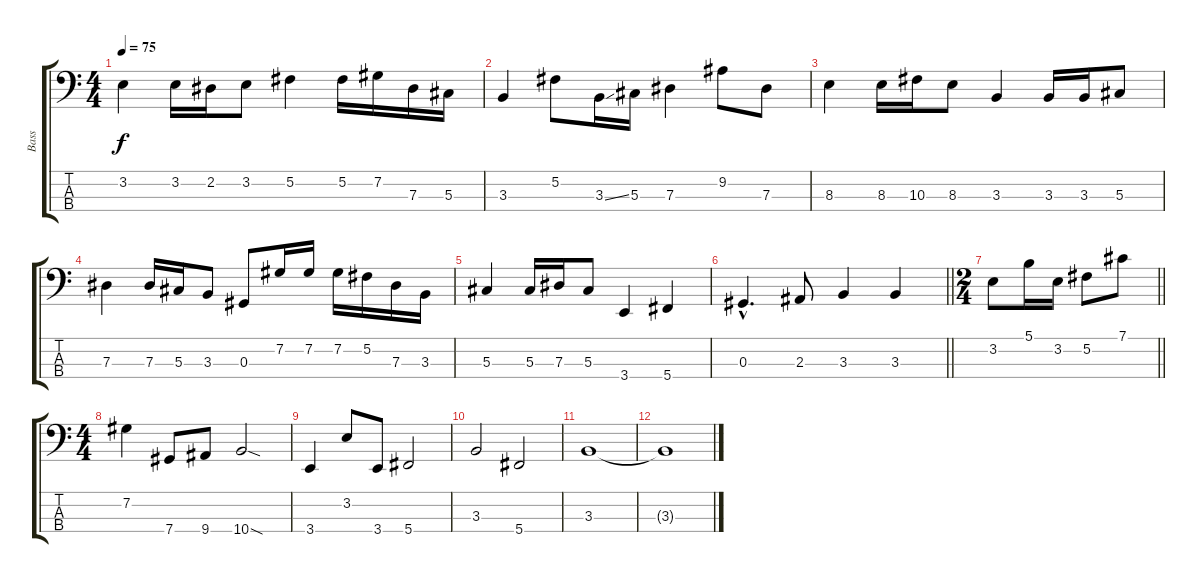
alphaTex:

\track ("Bass" "Bass") {instrument electricbasspick}
\staff {score tabs}
\tuning (Gb2 Db2 Ab1 Db1) {hide}
\ts (4 4)
\tempo 75
\clef f4
\ks c
3.2.4{dy f} 3.2.16 2.2.16 3.2.8 5.2.4 5.2.16 7.2.16 7.3.16 5.3.16 |
3.3.4 5.2.8 3.3{ss}.16 5.3.16 7.3.4 9.2.8 7.3.8 |
8.3.4 8.3.16 10.3.16 8.3.8 3.3.4 3.3.16 3.3.16 5.3.8 |
7.3.4 7.3.16 5.3.16 3.3.8 0.3.8 7.2.16 7.2.16 7.2.16 5.2.16 7.3.16 3.3.16 |
5.3.4 5.3.16 7.3.16 5.3.8 3.4.4 5.4.4 |
\barLineRight lightlight
0.3{hac}.4{d} 2.3.8 3.3.4 3.3.4 |
\ts (2 4)
\barLineRight lightlight
3.2.8 5.1.16 3.2.16 5.2.8 7.1.8 |
\ts (4 4)
7.2.4 7.4.8 9.4.8 10.4{sod}.2 |
3.4.4 3.2.8 3.4.8 5.4.2 |
3.3.2 5.4.2 |
3.3.1 |
3.3{t}.1
